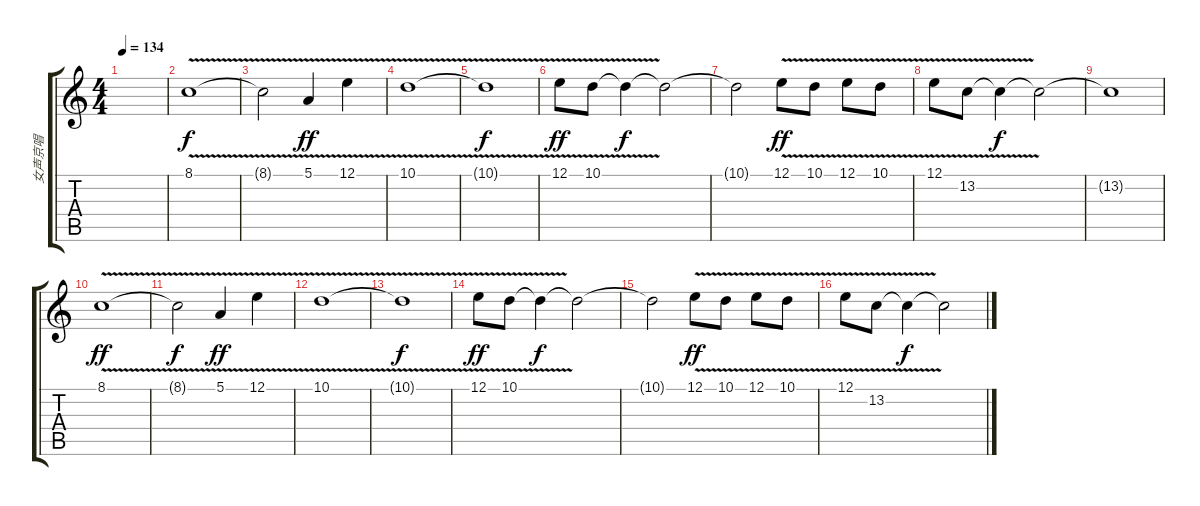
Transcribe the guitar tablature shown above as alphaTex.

\track ("女声京唱" "女声京唱") {instrument choiraahs}
\staff {score tabs}
\tuning (E4 B3 G3 D3 A2 E2) {hide}
\ts (4 4)
\tempo 134
\clef g2
\ks c
|
8.1{v}.1 |
8.1{t}.2{dy f} 5.1{v}.4{dy ff} 12.1{v}.4 |
10.1{v}.1 |
10.1{t}.1{dy f} |
12.1{v}.8{dy ff} 10.1{v}.8 10.1{t}.4{dy f} 10.1{t}.2 |
10.1{t}.2 12.1{v}.8{dy ff} 10.1{v}.8 12.1{v}.8 10.1{v}.8 |
12.1{v}.8 13.2{v}.8 13.2{t}.4{dy f} 13.2{t}.2 |
13.2{t}.1 |
8.1{v}.1{dy ff} |
8.1{t}.2{dy f} 5.1{v}.4{dy ff} 12.1{v}.4 |
10.1{v}.1 |
10.1{t}.1{dy f} |
12.1{v}.8{dy ff} 10.1{v}.8 10.1{t}.4{dy f} 10.1{t}.2 |
10.1{t}.2 12.1{v}.8{dy ff} 10.1{v}.8 12.1{v}.8 10.1{v}.8 |
12.1{v}.8 13.2{v}.8 13.2{t}.4{dy f} 13.2{t}.2
